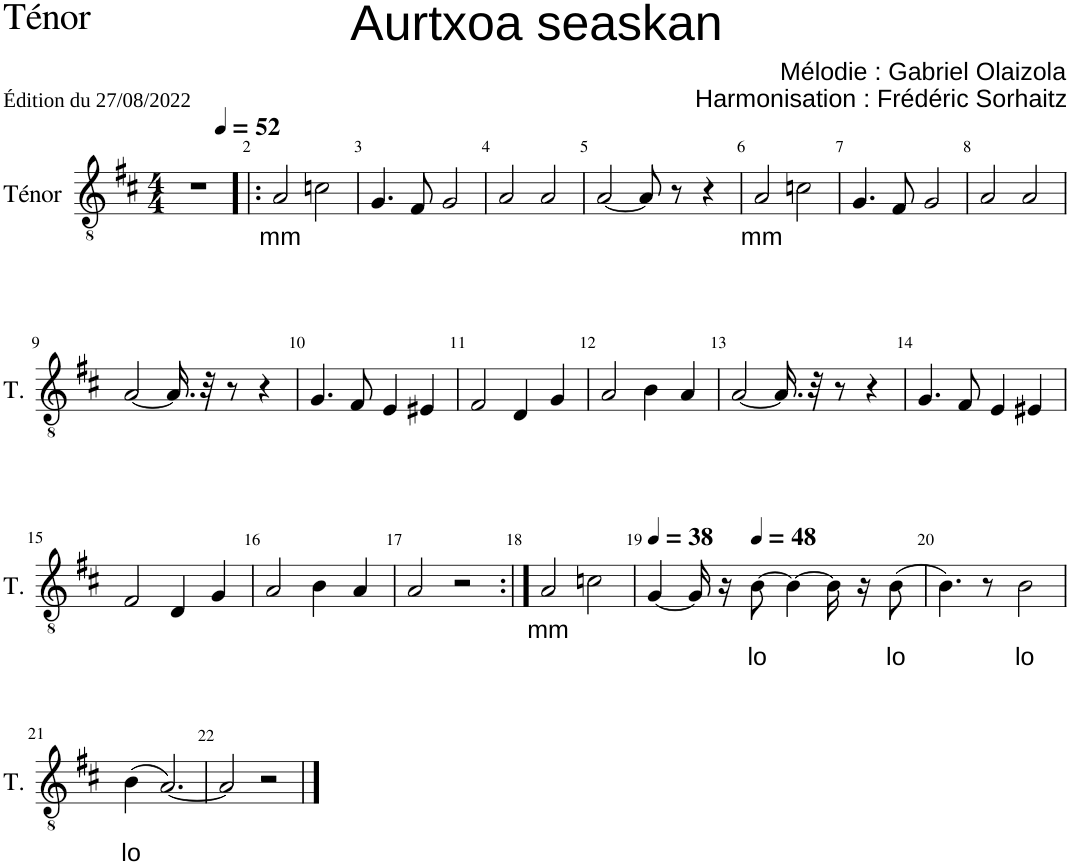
**kern	**text	**text
*part1	*part1	*part1
*staff1	*staff1	*staff1
*I"Ténor	*	*
*I'T.	*	*
*clefGv2	*	*
*k[f#c#]	*	*
*M4/4	*	*
=1	=1	=1
*^	*	*
1r	2ryy	.	.
.	8ryy	.	.
*MM52	*	*	*
.	4.ryy	.	.
=2!|:	=2!|:	=2!|:	=2!|:
!	!	!LO:LY:b	!
*v	*v	*	*
2A/	mm	.
2cn\	.	.
=3	=3	=3
4.G/	.	.
8F#/	.	.
2G/	.	.
=4	=4	=4
2A/	.	.
2A/	.	.
=5	=5	=5
[2A/	.	.
8A/]	.	.
8r	.	.
4r	.	.
=6	=6	=6
!	!LO:LY:b	!
2A/	mm	.
2cn\	.	.
=7	=7	=7
4.G/	.	.
8F#/	.	.
2G/	.	.
=8	=8	=8
2A/	.	.
2A/	.	.
!!LO:LB:g=z
=9	=9	=9
[2A/	.	.
16.A/]	.	.
32r	.	.
8r	.	.
4r	.	.
=10	=10	=10
4.G/	.	.
8F#/	.	.
4E/	.	.
4E#X/	.	.
=11	=11	=11
2F#/	.	.
4D/	.	.
4G/	.	.
=12	=12	=12
2A/	.	.
4B\	.	.
4A/	.	.
=13	=13	=13
[2A/	.	.
16.A/]	.	.
32r	.	.
8r	.	.
4r	.	.
=14	=14	=14
4.G/	.	.
8F#/	.	.
4E/	.	.
4E#X/	.	.
!!LO:LB:g=z
=15	=15	=15
2F#/	.	.
4D/	.	.
4G/	.	.
=16	=16	=16
2A/	.	.
4B\	.	.
4A/	.	.
=17	=17	=17
2A/	.	.
2r	.	.
=18:|!	=18:|!	=18:|!
!	!LO:LY:b	!
2A/	mm	.
2cn\	.	.
=19	=19	=19
*MM38	*	*
[4G/	.	.
16G/]	.	.
16r	.	.
*MM48	*	*
!	!	!LO:LY:b
[8B\	.	lo
4B\_	.	.
16B\]	.	.
16r	.	.
!	!	!LO:LY:b
(8B\	.	lo
=20	=20	=20
4.B\)	.	.
8r	.	.
!	!	!LO:LY:b
2B\	.	lo
!!LO:LB:g=z
=21	=21	=21
!	!	!LO:LY:b
(4B\	.	lo
[2.A/)	.	.
=22	=22	=22
2A/]	.	.
2r	.	.
==	==	==
*-	*-	*-
